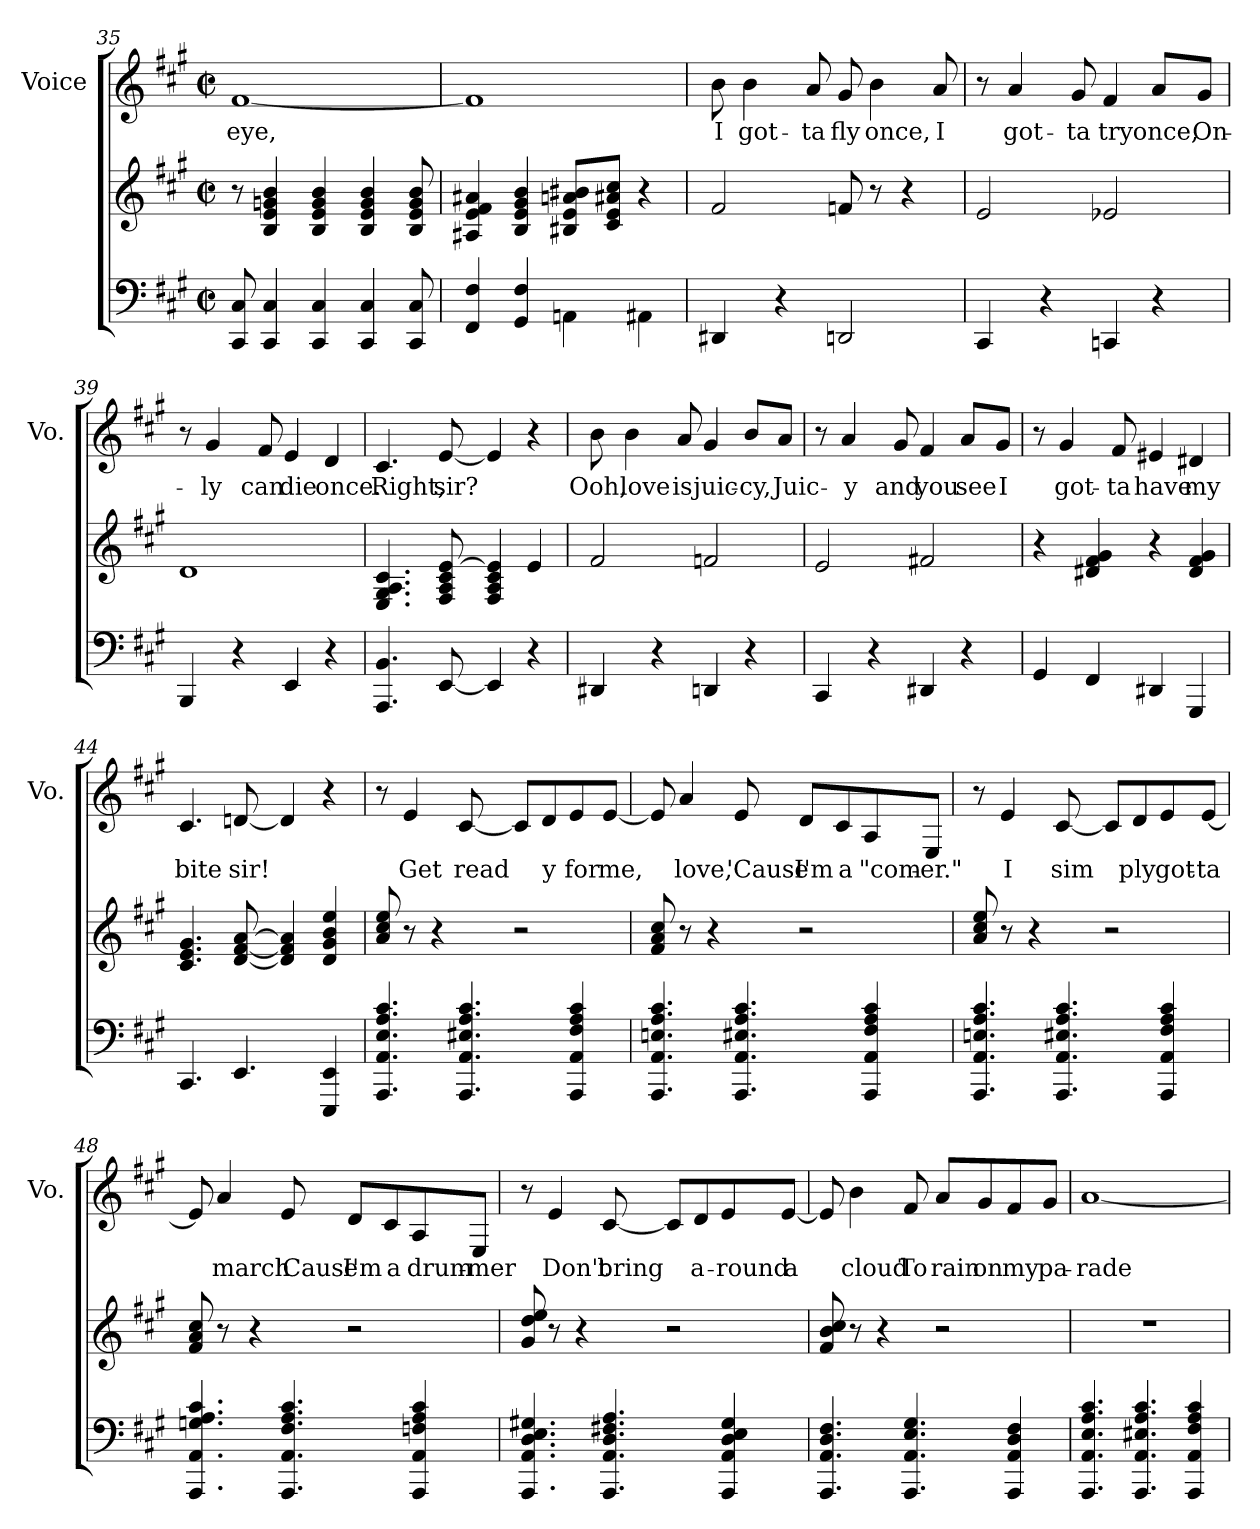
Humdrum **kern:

**kern	**kern	**kern	**text
*part2	*part2	*part1	*part1
*staff3	*staff2	*staff1	*staff1
*	*	*I"Voice	*
*	*	*I'Vo.	*
!!LO:PB:g=z
*clefF4	*clefG2	*clefG2	*
*k[f#c#g#]	*k[f#c#g#]	*k[f#c#g#]	*
*M2/2	*M2/2	*M2/2	*
*met(c|)	*met(c|)	*met(c|)	*
=35	=35	=35	=35
8CC#/ 8C#/	8r	[1f#	eye,
4CC#/ 4C#/	4B/ 4e/ 4gn/ 4b/	.	.
4CC#/ 4C#/	4B/ 4e/ 4g/ 4b/	.	.
4CC#/ 4C#/	4B/ 4e/ 4g/ 4b/	.	.
8CC#/ 8C#/	8B/ 8e/ 8g/ 8b/	.	.
=36	=36	=36	=36
4FF#/ 4F#/	4A#X/ 4e/ 4f#/ 4a#X/	1f#]	.
4GG#/ 4F#/	4B/ 4e/ 4g#/ 4b/	.	.
4AAn\	8B#X/ 8e/ 8an/ 8b#X/L	.	.
.	8c#/ 8e/ 8a#X/ 8cc#/J	.	.
4AA#X\	4r	.	.
=37	=37	=37	=37
4DD#X/	2f#/	8b\	I
.	.	4b\	got-
4r	.	.	.
.	.	8a/	-ta
2DDn/	8fn/	8g#/	fly
.	8r	4b\	once,
.	4r	.	.
.	.	8a/	I
!!LO:LB:g=z
=38	=38	=38	=38
4CC#/	2e/	8r	.
.	.	4a/	got-
4r	.	.	.
.	.	8g#/	-ta
4CCn/	2e-X/	4f#/	try
4r	.	8a/L	once,
.	.	8g#/J	On-
=39	=39	=39	=39
4BBB/	1d	8r	.
.	.	4g#/	-ly
4r	.	.	.
.	.	8f#/	can
4EE/	.	4e/	die
4r	.	4d/	once.
=40	=40	=40	=40
4.AAA/ 4.BB/	4.E/ 4.G#/ 4.A/ 4.c#/	4.c#/	Right,
[8EE/	8F#/ 8A/ 8c#/ [8e/	[8e/	sir?
4EE/]	4F#/ 4A/ 4c#/ 4e]/	4e/]	.
4r	4e/	4r	.
=41	=41	=41	=41
4DD#X/	2f#/	8b\	Ooh,
.	.	4b\	love
4r	.	.	.
.	.	8a/	is
4DDn/	2fn/	4g#/	juic-
4r	.	8b/L	-cy,
.	.	8a/J	Juic-
!!LO:LB:g=z
=42	=42	=42	=42
4CC#/	2e/	8r	.
.	.	4a/	-y
4r	.	.	.
.	.	8g#/	and
4DD#X/	2f#X/	4f#/	you
4r	.	8a/L	see
.	.	8g#/J	I
=43	=43	=43	=43
4GG#/	4r	8r	.
.	.	4g#/	got-
4FF#/	4d#X/ 4f#/ 4g#/	.	.
.	.	8f#/	-ta
4DD#X/	4r	4e#X/	have
4GGG#/	4d#/ 4f#/ 4g#/	4d#X/	my
=44	=44	=44	=44
4.CC#/	4.c#/ 4.e/ 4.g#/	4.c#/	bite
4.EE/	[8d/ [8f#/ [8a/	[8dn/	sir!
.	4d]/ 4f#]/ 4a]/	4d/]	.
4EEE/ 4EE/	4d/ 4g#/ 4b/ 4ee/	4r	.
=45	=45	=45	=45
4.AAA/ 4.AA/ 4.E/ 4.A/ 4.c#/	8a/ 8cc#/ 8ee/	8r	.
.	8r	4e/	Get
.	4r	.	.
4.AAA/ 4.AA/ 4.E#X/ 4.A/ 4.c#/	.	[8c#/	read
.	2r	8c#/L]	.
.	.	8d/	y
4AAA/ 4AA/ 4F#/ 4A/ 4c#/	.	8e/	for
.	.	[8e/J	me,
!!LO:LB:g=z
=46	=46	=46	=46
4.AAA/ 4.AA/ 4.En/ 4.A/ 4.c#/	8f#/ 8a/ 8cc#/	8e/]	.
.	8r	4a/	love,
.	4r	.	.
4.AAA/ 4.AA/ 4.E#X/ 4.A/ 4.c#/	.	8e/	'Cause
.	2r	8d/L	I'm
.	.	8c#/	a
4AAA/ 4AA/ 4F#/ 4A/ 4c#/	.	8A/	"com-
.	.	8E/J	-er."
=47	=47	=47	=47
4.AAA/ 4.AA/ 4.En/ 4.A/ 4.c#/	8a/ 8cc#/ 8ee/	8r	.
.	8r	4e/	I
.	4r	.	.
4.AAA/ 4.AA/ 4.E#X/ 4.A/ 4.c#/	.	[8c#/	sim
.	2r	8c#/L]	.
.	.	8d/	ply
4AAA/ 4AA/ 4F#/ 4A/ 4c#/	.	8e/	got-
.	.	[8e/J	-ta
!!LO:PB:g=z
=48	=48	=48	=48
4.AAA/ 4.AA/ 4.Gn/ 4.A/ 4.c#/	8f#/ 8a/ 8cc#/	8e/]	.
.	8r	4a/	march
.	4r	.	.
4.AAA/ 4.AA/ 4.F#/ 4.A/ 4.c#/	.	8e/	'Cause
.	2r	8d/L	I'm
.	.	8c#/	a
4AAA/ 4AA/ 4Fn/ 4A/ 4c#/	.	8A/	drum-
.	.	8E/J	-mer
!!LO:LB:g=z
=49	=49	=49	=49
4.AAA/ 4.AA/ 4.D/ 4.E/ 4.G#X/	8g#/ 8dd/ 8ee/	8r	.
.	8r	4e/	Don't
.	4r	.	.
4.AAA/ 4.AA/ 4.D/ 4.F#X/ 4.A/	.	[8c#/	bring
.	2r	8c#/L]	.
.	.	8d/	a-
4AAA/ 4AA/ 4D/ 4E/ 4G#/	.	8e/	-round
.	.	[8e/J	a
=50	=50	=50	=50
4.AAA/ 4.AA/ 4.D/ 4.F#/	8f#/ 8b/ 8cc#/	8e/]	.
.	8r	4b\	cloud
.	4r	.	.
4.AAA/ 4.AA/ 4.E/ 4.G#/	.	8f#/	To
.	2r	8a/L	rain
.	.	8g#/	on
4AAA/ 4AA/ 4D/ 4F#/	.	8f#/	my
.	.	8g#/J	pa-
=51	=51	=51	=51
4.AAA/ 4.AA/ 4.E/ 4.A/ 4.c#/	1r	[1a	-rade
4.AAA/ 4.AA/ 4.E#X/ 4.A/ 4.c#/	.	.	.
4AAA/ 4AA/ 4F#/ 4A/ 4c#/	.	.	.
=	=	=	=
*-	*-	*-	*-
